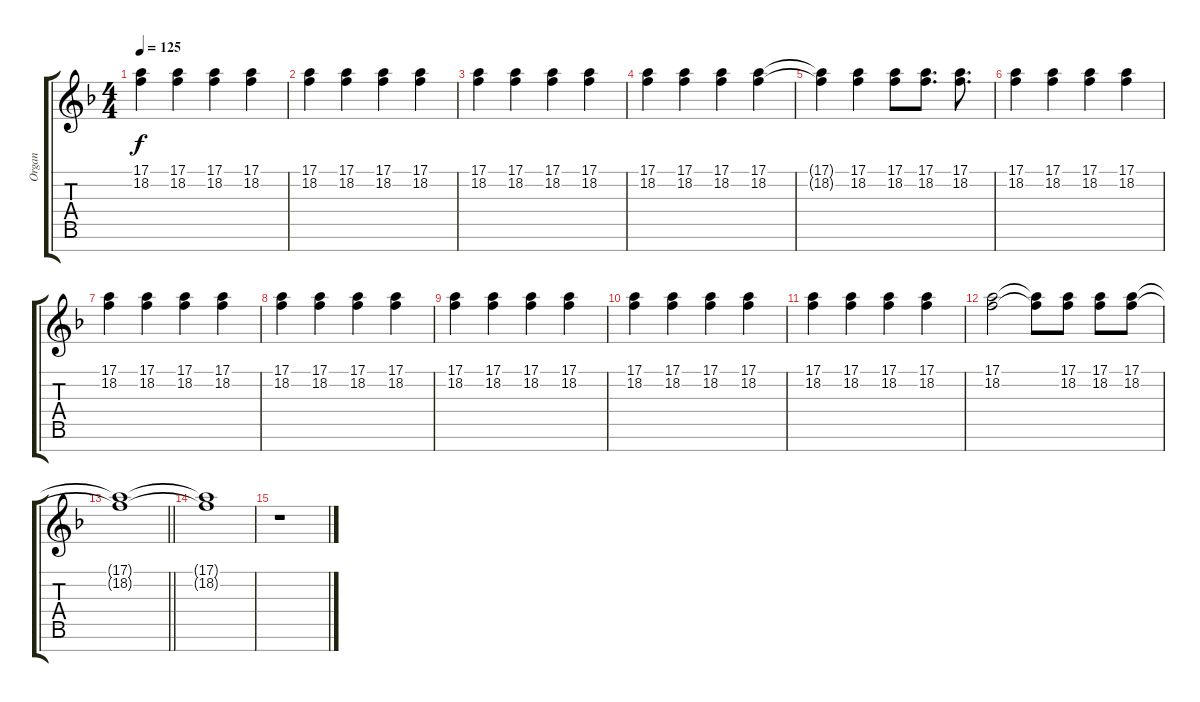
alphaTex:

\track ("Organ" "Organ") {instrument rockorgan}
\staff {score tabs}
\tuning (E4 B3 G3 D3 A2 E2 B1) {hide}
\ts (4 4)
\tempo 125
\clef g2
\ks f
(17.1 18.2).4{dy f} (17.1 18.2).4 (17.1 18.2).4 (17.1 18.2).4 |
(17.1 18.2).4 (17.1 18.2).4 (17.1 18.2).4 (17.1 18.2).4 |
(17.1 18.2).4 (17.1 18.2).4 (17.1 18.2).4 (17.1 18.2).4 |
(17.1 18.2).4 (17.1 18.2).4 (17.1 18.2).4 (17.1 18.2).4 |
(17.1{t} 18.2{t}).4 (17.1 18.2).4 (17.1 18.2).8 (17.1 18.2).8{d} (17.1 18.2).8{d} |
(17.1 18.2).4 (17.1 18.2).4 (17.1 18.2).4 (17.1 18.2).4 |
(17.1 18.2).4 (17.1 18.2).4 (17.1 18.2).4 (17.1 18.2).4 |
(17.1 18.2).4 (17.1 18.2).4 (17.1 18.2).4 (17.1 18.2).4 |
(17.1 18.2).4 (17.1 18.2).4 (17.1 18.2).4 (17.1 18.2).4 |
(17.1 18.2).4 (17.1 18.2).4 (17.1 18.2).4 (17.1 18.2).4 |
(17.1 18.2).4 (17.1 18.2).4 (17.1 18.2).4 (17.1 18.2).4 |
(17.1 18.2).2 (17.1{t} 18.2{t}).8 (17.1 18.2).8 (17.1 18.2).8 (17.1 18.2).8 |
\barLineRight lightlight
(17.1{t} 18.2{t}).1{volume 1} |
(17.1{t} 18.2{t}).1 |
r.1
